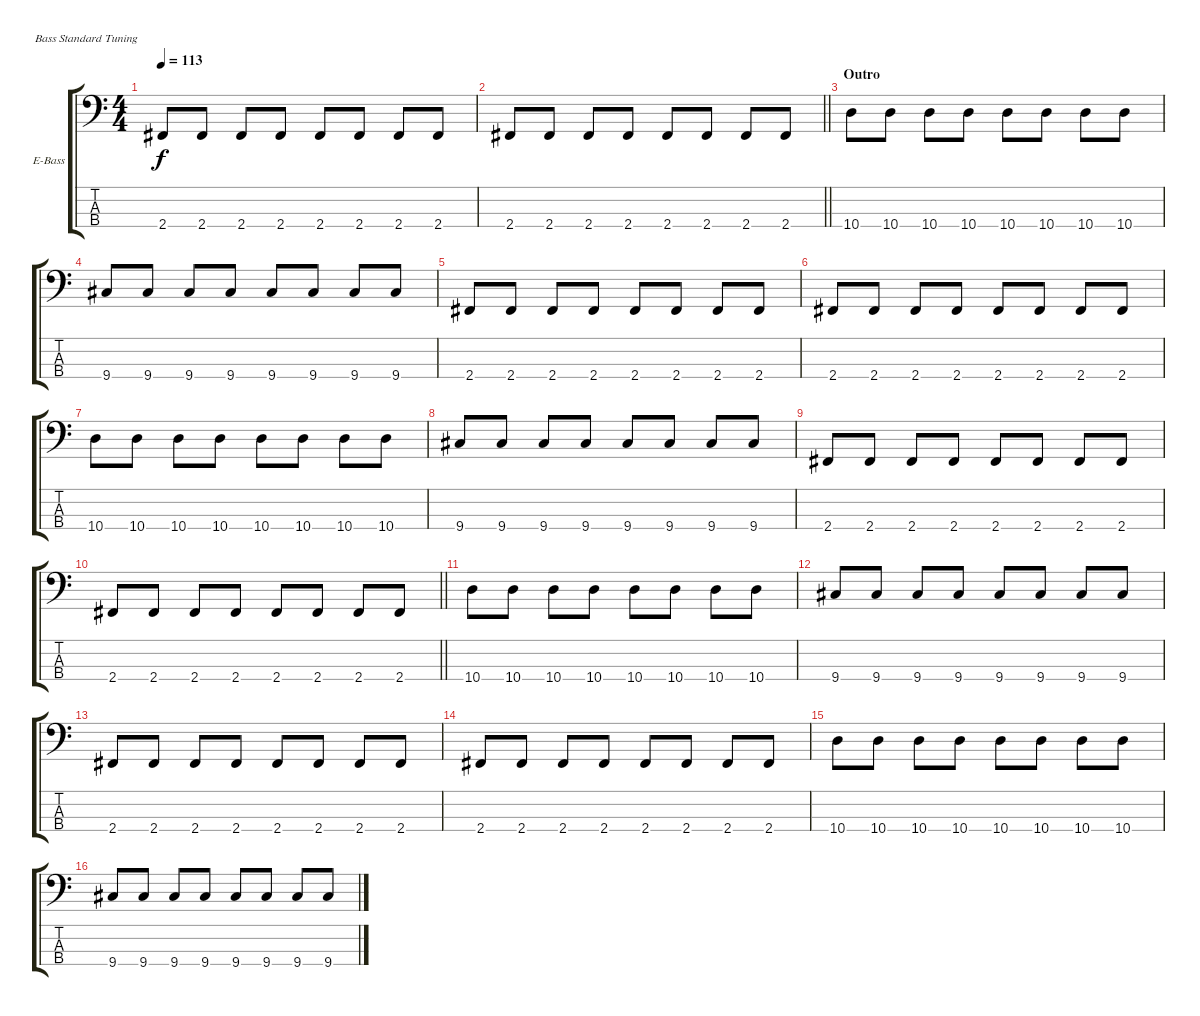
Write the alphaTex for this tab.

\bracketExtendMode groupsimilarinstruments
\firstSystemTrackNameOrientation horizontal
\otherSystemsTrackNameOrientation horizontal
\track ("Bass" "E-Bass") {instrument electricbassfinger}
\staff {score tabs}
\tuning (G2 D2 A1 E1)
\ts (4 4)
\tempo 113
\clef f4
\ks c
2.4.8{dy f} 2.4.8 2.4.8 2.4.8 2.4.8 2.4.8 2.4.8 2.4.8 |
\barLineRight lightlight
2.4.8 2.4.8 2.4.8 2.4.8 2.4.8 2.4.8 2.4.8 2.4.8 |
\section ("" "Outro")
10.4.8 10.4.8 10.4.8 10.4.8 10.4.8 10.4.8 10.4.8 10.4.8 |
9.4.8 9.4.8 9.4.8 9.4.8 9.4.8 9.4.8 9.4.8 9.4.8 |
2.4.8 2.4.8 2.4.8 2.4.8 2.4.8 2.4.8 2.4.8 2.4.8 |
2.4.8 2.4.8 2.4.8 2.4.8 2.4.8 2.4.8 2.4.8 2.4.8 |
10.4.8 10.4.8 10.4.8 10.4.8 10.4.8 10.4.8 10.4.8 10.4.8 |
9.4.8 9.4.8 9.4.8 9.4.8 9.4.8 9.4.8 9.4.8 9.4.8 |
2.4.8 2.4.8 2.4.8 2.4.8 2.4.8 2.4.8 2.4.8 2.4.8 |
\barLineRight lightlight
2.4.8 2.4.8 2.4.8 2.4.8 2.4.8 2.4.8 2.4.8 2.4.8 |
10.4.8 10.4.8 10.4.8 10.4.8 10.4.8 10.4.8 10.4.8 10.4.8 |
9.4.8 9.4.8 9.4.8 9.4.8 9.4.8 9.4.8 9.4.8 9.4.8 |
2.4.8 2.4.8 2.4.8 2.4.8 2.4.8 2.4.8 2.4.8 2.4.8 |
2.4.8 2.4.8 2.4.8 2.4.8 2.4.8 2.4.8 2.4.8 2.4.8 |
10.4.8 10.4.8 10.4.8 10.4.8 10.4.8 10.4.8 10.4.8 10.4.8 |
9.4.8 9.4.8 9.4.8 9.4.8 9.4.8 9.4.8 9.4.8 9.4.8
